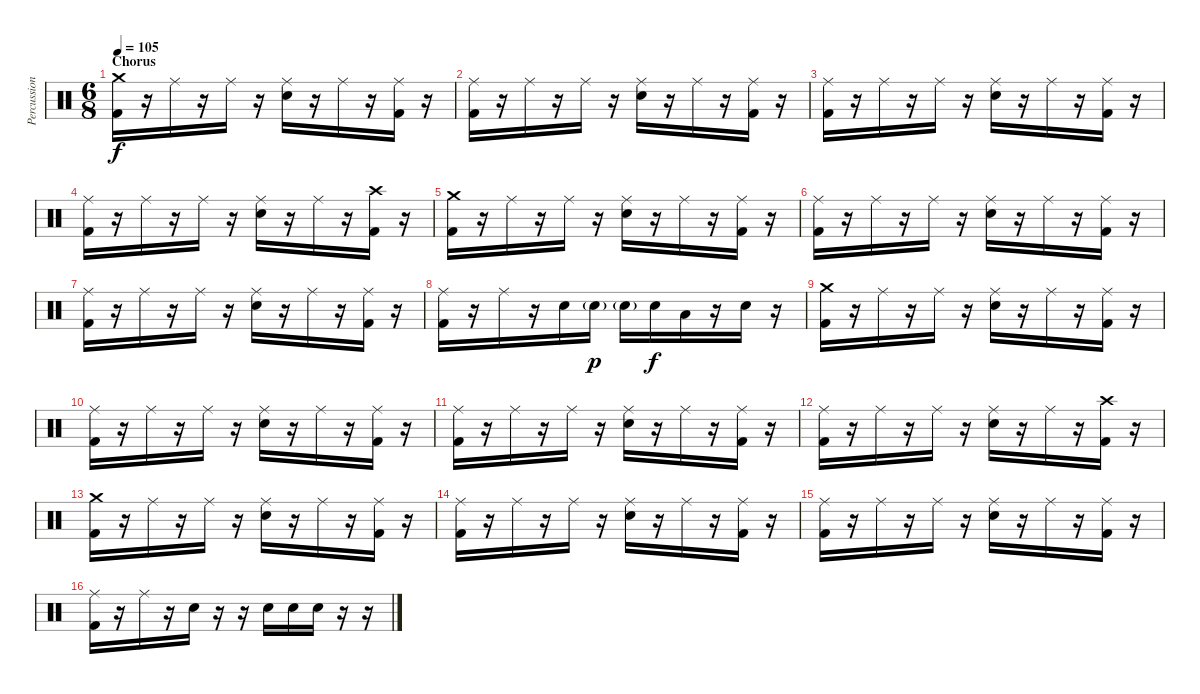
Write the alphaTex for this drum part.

\track ("Percussion" "Percussion") {instrument percussion}
\staff {score}
\articulation defaults
\ts (6 8)
\section ("" "Chorus")
\tempo 105
\clef neutral
\ks c
("Crash medium (hit)" "Kick (hit) 2").16{dy f} r.16 "Ride (middle)".16 r.16 "Ride (middle)".16 r.16 ("Ride (middle)" "Electric Snare (hit)").16 r.16 "Ride (middle)".16 r.16 ("Ride (middle)" "Kick (hit) 2").16 r.16 |
("Ride (middle)" "Kick (hit) 2").16 r.16 "Ride (middle)".16 r.16 "Ride (middle)".16 r.16 ("Ride (middle)" "Electric Snare (hit)").16 r.16 "Ride (middle)".16 r.16 ("Ride (middle)" "Kick (hit) 2").16 r.16 |
("Ride (middle)" "Kick (hit) 2").16 r.16 "Ride (middle)".16 r.16 "Ride (middle)".16 r.16 ("Ride (middle)" "Electric Snare (hit)").16 r.16 "Ride (middle)".16 r.16 ("Ride (middle)" "Kick (hit) 2").16 r.16 |
("Ride (middle)" "Kick (hit) 2").16 r.16 "Ride (middle)".16 r.16 "Ride (middle)".16 r.16 ("Ride (middle)" "Electric Snare (hit)").16 r.16 "Ride (middle)".16 r.16 ("Crash high (hit)" "Kick (hit) 2").16 r.16 |
("Crash medium (hit)" "Kick (hit) 2").16 r.16 "Ride (middle)".16 r.16 "Ride (middle)".16 r.16 ("Ride (middle)" "Electric Snare (hit)").16 r.16 "Ride (middle)".16 r.16 ("Ride (middle)" "Kick (hit) 2").16 r.16 |
("Ride (middle)" "Kick (hit) 2").16 r.16 "Ride (middle)".16 r.16 "Ride (middle)".16 r.16 ("Ride (middle)" "Electric Snare (hit)").16 r.16 "Ride (middle)".16 r.16 ("Ride (middle)" "Kick (hit) 2").16 r.16 |
("Ride (middle)" "Kick (hit) 2").16 r.16 "Ride (middle)".16 r.16 "Ride (middle)".16 r.16 ("Ride (middle)" "Electric Snare (hit)").16 r.16 "Ride (middle)".16 r.16 ("Ride (middle)" "Kick (hit) 2").16 r.16 |
("Ride (middle)" "Kick (hit) 2").16 r.16 "Ride (middle)".16 r.16 "Electric Snare (hit)".16 "Electric Snare (hit)"{g}.16{dy p} "Electric Snare (hit)"{g}.16 "Electric Snare (hit)".16{dy f} "Low Tom (hit)".16 r.16 "Electric Snare (hit)".16 r.16 |
("Crash medium (hit)" "Kick (hit) 2").16 r.16 "Ride (middle)".16 r.16 "Ride (middle)".16 r.16 ("Ride (middle)" "Electric Snare (hit)").16 r.16 "Ride (middle)".16 r.16 ("Ride (middle)" "Kick (hit) 2").16 r.16 |
("Ride (middle)" "Kick (hit) 2").16 r.16 "Ride (middle)".16 r.16 "Ride (middle)".16 r.16 ("Ride (middle)" "Electric Snare (hit)").16 r.16 "Ride (middle)".16 r.16 ("Ride (middle)" "Kick (hit) 2").16 r.16 |
("Ride (middle)" "Kick (hit) 2").16 r.16 "Ride (middle)".16 r.16 "Ride (middle)".16 r.16 ("Ride (middle)" "Electric Snare (hit)").16 r.16 "Ride (middle)".16 r.16 ("Ride (middle)" "Kick (hit) 2").16 r.16 |
("Ride (middle)" "Kick (hit) 2").16 r.16 "Ride (middle)".16 r.16 "Ride (middle)".16 r.16 ("Ride (middle)" "Electric Snare (hit)").16 r.16 "Ride (middle)".16 r.16 ("Crash high (hit)" "Kick (hit) 2").16 r.16 |
("Crash medium (hit)" "Kick (hit) 2").16 r.16 "Ride (middle)".16 r.16 "Ride (middle)".16 r.16 ("Ride (middle)" "Electric Snare (hit)").16 r.16 "Ride (middle)".16 r.16 ("Ride (middle)" "Kick (hit) 2").16 r.16 |
("Ride (middle)" "Kick (hit) 2").16 r.16 "Ride (middle)".16 r.16 "Ride (middle)".16 r.16 ("Ride (middle)" "Electric Snare (hit)").16 r.16 "Ride (middle)".16 r.16 ("Ride (middle)" "Kick (hit) 2").16 r.16 |
("Ride (middle)" "Kick (hit) 2").16 r.16 "Ride (middle)".16 r.16 "Ride (middle)".16 r.16 ("Ride (middle)" "Electric Snare (hit)").16 r.16 "Ride (middle)".16 r.16 ("Ride (middle)" "Kick (hit) 2").16 r.16 |
("Ride (middle)" "Kick (hit) 2").16 r.16 "Ride (middle)".16 r.16 "Electric Snare (hit)".16 r.16 r.16 "Electric Snare (hit)".16 "Electric Snare (hit)".16 "Electric Snare (hit)".16 r.16 r.16
